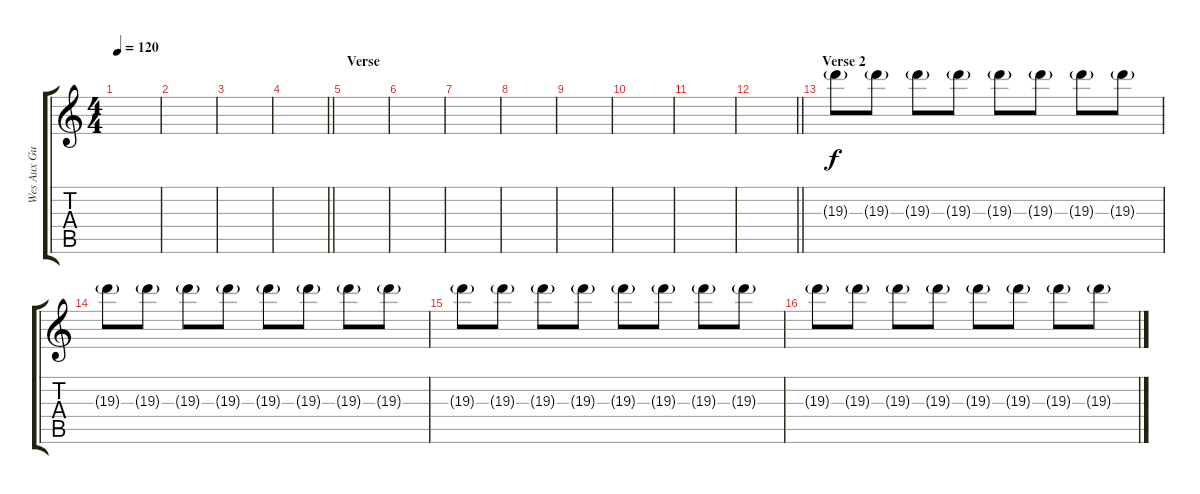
\track ("Wes Aux Guitar" "Wes Aux Gu") {instrument distortionguitar}
\staff {score tabs}
\tuning (E4 B3 G3 D3 A2 D2) {hide}
\ts (4 4)
\section ("" "")
\tempo 120
\clef g2
\ks c
|
|
|
\barLineRight lightlight
|
\section ("" "Verse")
|
|
|
|
|
|
|
\barLineRight lightlight
|
\section ("" "Verse 2")
19.3{g}.8 19.3{g}.8 19.3{g}.8 19.3{g}.8 19.3{g}.8 19.3{g}.8 19.3{g}.8 19.3{g}.8 |
19.3{g}.8 19.3{g}.8 19.3{g}.8 19.3{g}.8 19.3{g}.8 19.3{g}.8 19.3{g}.8 19.3{g}.8 |
19.3{g}.8 19.3{g}.8 19.3{g}.8 19.3{g}.8 19.3{g}.8 19.3{g}.8 19.3{g}.8 19.3{g}.8 |
19.3{g}.8 19.3{g}.8 19.3{g}.8 19.3{g}.8 19.3{g}.8 19.3{g}.8 19.3{g}.8 19.3{g}.8
